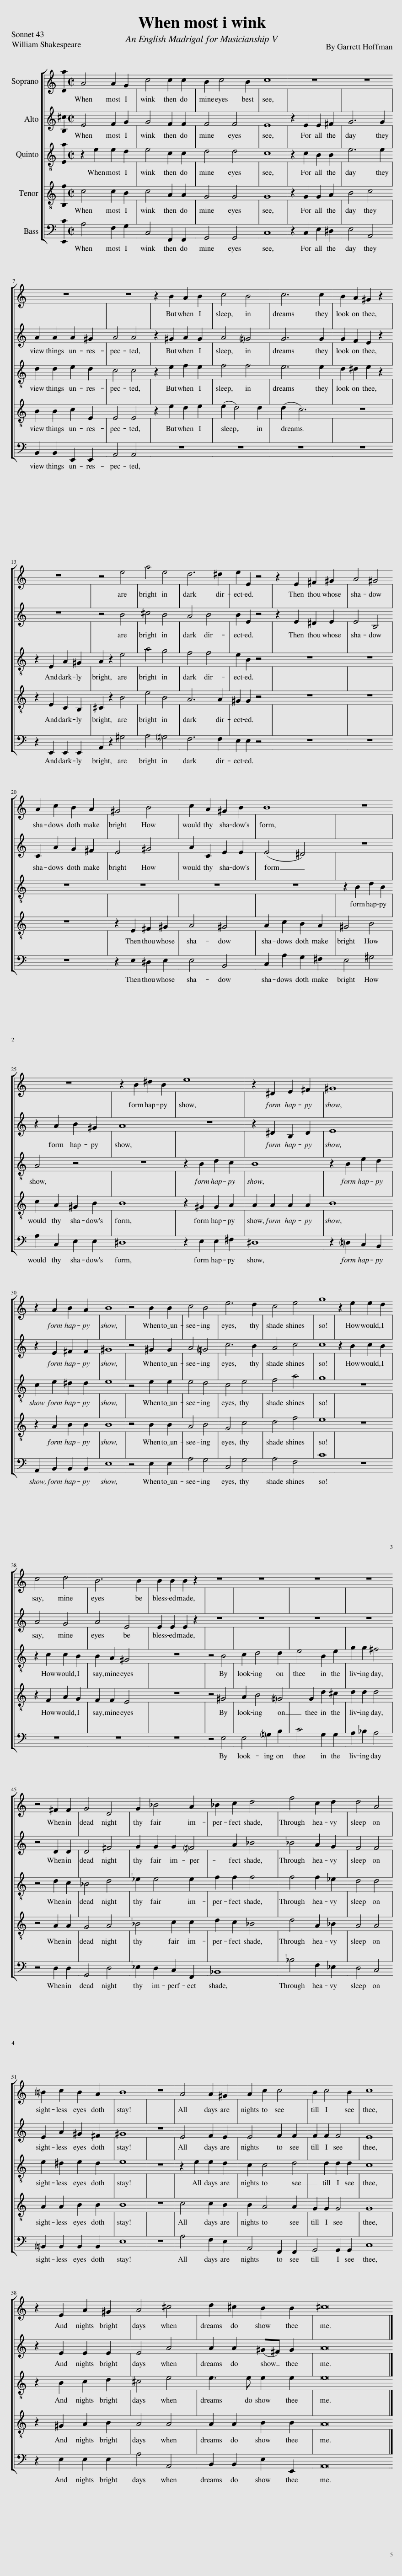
X:1
%%score [ 1 2 3 4 5 ]
L:1/8
Q:1/4=120
M:2/2
I:linebreak $
K:C
V:1 treble
V:2 treble
V:3 treble-8
V:4 treble-8
V:5 bass
V:1
!f! A4 A2 G2 | c4 c2 c2 | B2 c4 B2 | c8 | z8 | %5
 z8 |$ z8 | z8 |[Q:1/4=80] z2[Q:1/4=100]!p! B2 A2 B2 | c4 B4 | %10
 c6 c2 | B2 A2 ^G2 z2 |$ z8 | z4!f! e4 | a4 e4 | %15
 d6 ^d2 | e2 E2 z4 |[Q:1/4=140]!mf! z2 E2 ^F2 ^G2 | A4 ^G4 |$ A2 c2 B2 A2 | %20
 ^G4 B4 | c2 A2 ^G2 B2 | B8 | z8 |$ z8 | %25
 z2 B2 ^d2 B2 | e8 | z2 ^D2 E2 ^F2 | ^G8 |$[Q:1/4=130] z2[Q:1/4=110]!f! A2[Q:1/4=90] B2[Q:1/4=80] A2 | %30
[Q:1/4=90] B8 |[Q:1/4=110] z4 B2 B2 | c4 B4 | e6 d2 | c4 e4 | %35
 g8 | z2 e2 e2 d2 |$ c4 d4 | B6 B2 |!>(! B2 B2!p! B2 z2!>)! | %40
 z8[Q:1/4=120] | z8 | z8 | z8 |$ z4!mf! ^F2 F2 | %45
 G4 D4 | G2 _B4 A2 | _B2 c2 d4 | f4 c2 d2 | d4 A4 |$ %50
[Q:1/4=110] !courtesy!=B2[Q:1/4=100] c2[Q:1/4=90] B2[Q:1/4=80] A2 | B8 | z8 |[Q:1/4=110] A4 A2 ^G2 | A2 c2 c4 | %55
 B2 c4 B2 | c8 |$ z2 E2 A2 ^G2 | A4 ^c4 |[Q:1/4=100] d2[Q:1/4=90] ^c2[Q:1/4=75] B2[Q:1/4=55] B2 | %60
[Q:1/4=90] ^c16 |] %61
V:2
!f! E4 F2 G2 | G4 F2 F2 | F4 F4 | E8 | z2 E2 E2 ^F2 | %5
 G6 G2 |$ A2 A2 A2 ^G2 | A4 A4 | z2!p! ^G2 A2 G2 | A4 !courtesy!=G4 | %10
 G6 G2 | G2 F2 E2 z2 |$ z8 | z4!f! B4 | ^c4 B4 | %15
 A4 B4 | B2 E2 z4 |!mf! z2 E2 ^D2 E2 | E4 B,4 |$ C2 A2 G2 ^F2 | %20
 E4 ^G4 | A2 C2 E2 E2 | (E4 ^D4) | z8 |$ z2 A2 B2 ^G2 | %25
 A8 | z8 | z2 ^D2 B,2 D2 | E8 |$ z2!f! E2 ^F2 F2 | %30
 ^G8 | z4 ^G2 G2 | A4 !courtesy!=G4 | c6 B2 | A4 c4 | %35
 c8 | z2 B2 c2 B2 |$ A4 G4 | A4 E4 |!>(! E2 E2!p! E2 z2!>)! | %40
 z8 | z8 | z8 | z8 |$ z4!mf! D2 D2 | %45
 D4 ^F4 | G2 G2 G2 !courtesy!=F2- | F2 A2 _B4 | _B4 A2 G2 | F4 F4 |$ %50
 E2 A2 ^G2 ^F2 | ^G8 | z8 | E4 F2 E2 | E4 F2 F2 | %55
 F2 F2 F4 | E8 |$ z2 E2 E2 E2 | E4 A4 | A2 A2 (^G^F) G2 | %60
 A16 |] %61
V:3
!f! z2 e2 e2 d2 | e4 c2 c2 | d4 d4 | c8 | z2 c2 B2 B2 | %5
 e6 e2 |$ d2 d2 e2 d2 | c4 c4 | z2!p! e2 f2 e2 | f4 f4 | %10
 e6 e2 | d2 ^d2 e2 z2 |$ z2 E2 A2 ^G2 | A2 z2!f! e4 | a4 g4 | %15
 f4 f4 | e2 B2 z4 | z8 | z8 |$ z8 | %20
 z8 | z8 | z8 |!mf! z2 B2 d2 B2 |$ A4 z4 | %25
 z8 | z2 B2 d2 c2 | B8 | z2 B2 e2 d2 |$ c2!f! e2 ^d2 d2 | %30
 e8 | z4 e2 e2 | e4 d4 | c4 e4 | f4 a4 | %35
 g8 | z8 |$ z2 c2 c2 B2 | B2 A2 ^G4 | z8 | %40
 z4!mp! B4 | c2 d4 d2 | e4 B2 e2 | g2 g2 ^f4 |$ z4!mf! d2 c2 | %45
 _B4 d4 | _e2 e4 e2 | f2 f2 f4 | f4 f2 _e2 | d4 d4 |$ %50
 e2 ^d2 e2 d2 | e8 | z8 | z2 e2 e2 d2 | c2 c4 d2- | %55
 d2 d2 d2 d2 | c8 |$ z2 B2 c2 d2 | ^c4 e4 | e3 e e2 e2 | %60
 e16 |] %61
V:4
!f! c4 c2 B2 | c4 A2 A2 | G4 G4 | G8 | z2 G2 G2 A2 | %5
 B4 c4 |$ B2 B2 c2 E2 | E4 E4 | z2!p! e2 d2 e2 | (e2 d4) d2 | %10
 (d2 c6) | z8 |$ z2 E2 C2 B,2 | ^C2 z2!f! B4 | e4 B4 | %15
 A6 A2 | ^G2 G2 z4 | z8 | z8 |$ z8 | %20
!mf! z2 E2 ^F2 ^G2 | A4 ^G4 | A2 c2 B2 A2 | ^G4 B4 |$ c2 A2 ^G2 B2 | %25
 B8 | z2 ^G2 G2 A2 | A2 A2 A2 A2 | B8 |$ z2!f! A2 B2 B2 | %30
 B8 | z4 B2 B2 | A4 B4 | G4 c4 | d4 f4 | %35
 e8 | z8 |$ z2 F2 A2 G2 | F2 F2 E4 | z8 | %40
 z4!mp! ^G4 | A2 B4 !courtesy!=G2- | G2 G2 d2 ^c2 | d2 d2 d4 |$ z4!mf! A2 A2 | %45
 G4 A4 | _B4 c2 c2 | d2 c2 _B4 | d4 A2 _B2 | A4 A4 |$ %50
 A2 A2 B2 B2 | B8 | z8 | c4 c2 B2 | B2 A4 A2 | %55
 G2 G2 G4 | G8 |$ z2 ^G2 A2 B2 | A4 A4 | A2 A2 B2 B2 | %60
 A16 |] %61
V:5
!f! A,4 F,2 G,2 | C,4 F,,2 F,,2 | G,,4 G,,4 | C,8 | z2 C,2 E,2 ^D,2 | %5
 E,4 A,,4 |$ B,,2 B,,2 E,,2 E,,2 | A,,4 A,,4 | z8 | z8 | %10
 z8 | z8 |$ z2 E,,2 E,,2 E,,2 | A,,2 z2!f! ^G,4 | A,4 !courtesy!=G,4 | %15
 F,6 F,2 | E,2 E,2 z4 | z8 | z8 |$ z8 | %20
!mf! z2 E,2 ^D,2 E,2 | E,4 B,,4 | C,2 A,2 G,2 ^F,2 | E,4 ^G,4 |$ A,2 C,2 E,2 E,2 | %25
 ^D,8 | z2 E,2 E,2 ^F,2 | ^D,8 | z2 !courtesy!=D,2 C,2 B,,2 |$ A,,2!f! B,,2 B,,2 B,,2 | %30
 E,8 | z4 E,2 E,2 | A,4 G,4 | C,4 G,4 | A,4 F,4 | %35
 C8 | z8 |$ z8 | z8 | z8 | %40
 z4!mp! E,4 | E,4 !courtesy!=G,2 B,2 | C4 G,2 G,2 | A,2 _B,2 A,4 |$ z4!mf! D,2 D,2 | %45
 G,,4 D,4 | _E,2 D,2 C,2 F,,2 | _B,,8 | _B,4 F,2 _E,2 | D,4 C,4 |$ %50
 !courtesy!=B,,2 B,,2 B,,2 B,,2 | E,8 | z8 | A,4 F,2 E,2 | A,,4 F,,2 F,,2 | %55
 G,,4 G,,2 G,,2 | C,8 |$ z2 E,2 E,2 E,2 | A,4 A,,4 | B,,2 B,,2 E,2 E,,2 | %60
 A,,16 |] %61
